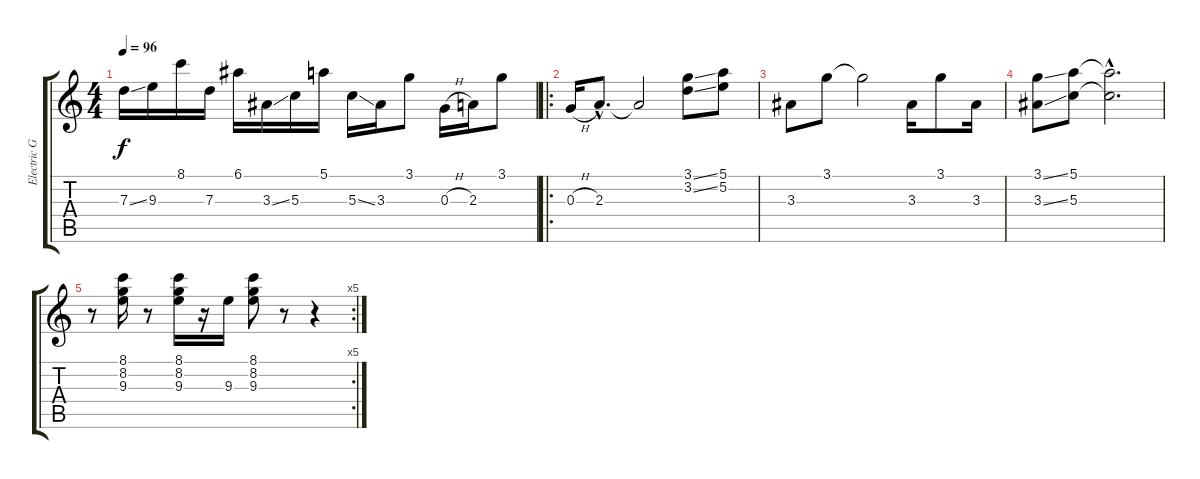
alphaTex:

\track ("Electric Guitar" "Electric G") {instrument electricguitarjazz}
\staff {score tabs}
\tuning (E4 B3 G3 D3 A2 E2) {hide}
\ts (4 4)
\tempo 96
\clef g2
\ks c
7.3{ss}.16{dy f} 9.3.16 8.1.16 7.3.16 6.1.16 3.3{ss}.16 5.3.16 5.1.16 5.3{ss}.16 3.3.16 3.1.8 0.3{h}.16 2.3.16 3.1.8 |
\ro
0.3{h}.16 2.3{hac}.8{d} 2.3{t}.2 (3.1{ss} 3.2{ss}).8 (5.1 5.2).8 |
3.3.8 3.1.8 3.1{t}.2 3.3.16 3.1.8 3.3.16 |
(3.1{ss} 3.3{ss}).8 (5.1 5.3).8 (5.1{hac t} 5.3{hac t}).2{d} |
\rc 5
r.8 (8.1 8.2 9.3).16 r.8 (8.1 8.2 9.3).16 r.16 9.3.16 (8.1 8.2 9.3).8 r.8 r.4
